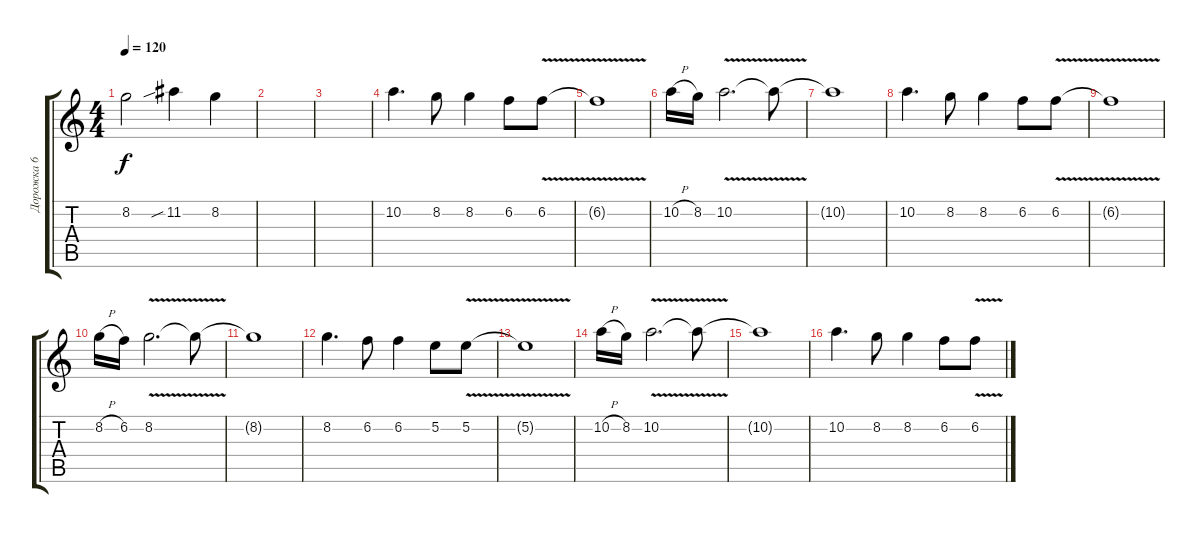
\track ("Дорожка 6" "Дорожка 6") {instrument distortionguitar}
\staff {score tabs}
\tuning (E4 B3 G3 D3 A2 D2) {hide}
\ts (4 4)
\tempo 120
\clef g2
\ks c
8.2{t}.2{dy f} 11.2{sib}.4 8.2.4 |
|
|
10.2.4{d} 8.2.8 8.2.4 6.2.8 6.2{v}.8 |
6.2{t}.1 |
10.2{h}.16 8.2.16 10.2{v}.2{d} 10.2{t}.8 |
10.2{t}.1 |
10.2.4{d} 8.2.8 8.2.4 6.2.8 6.2{v}.8 |
6.2{t}.1 |
8.2{h}.16 6.2.16 8.2{v}.2{d} 8.2{t}.8 |
8.2{t}.1 |
8.2.4{d} 6.2.8 6.2.4 5.2.8 5.2{v}.8 |
5.2{t}.1 |
10.2{h}.16 8.2.16 10.2{v}.2{d} 10.2{t}.8 |
10.2{t}.1 |
10.2.4{d} 8.2.8 8.2.4 6.2.8 6.2{v}.8
